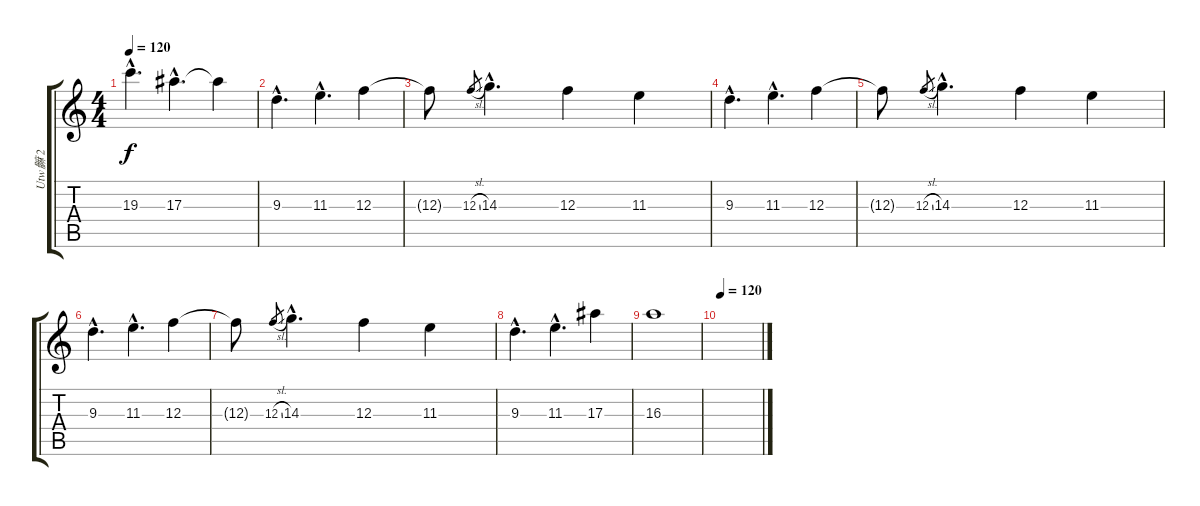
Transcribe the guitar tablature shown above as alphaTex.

\track ("Utw髍 2" "Utw髍 2") {instrument distortionguitar}
\staff {score tabs}
\tuning (D4 A3 F3 C3 G2 D2) {hide}
\ts (4 4)
\tempo 120
\clef g2
\ks c
19.3{hac}.4{d dy f} 17.3{hac}.4{d} 17.3{t}.4 |
9.3{hac}.4{d} 11.3{hac}.4{d} 12.3.4 |
12.3{t}.8 12.3{sl}.8{gr} 14.3{hac}.4{d} 12.3.4 11.3.4 |
9.3{hac}.4{d} 11.3{hac}.4{d} 12.3.4 |
12.3{t}.8 12.3{sl}.8{gr} 14.3{hac}.4{d} 12.3.4 11.3.4 |
9.3{hac}.4{d} 11.3{hac}.4{d} 12.3.4 |
12.3{t}.8 12.3{sl}.8{gr} 14.3{hac}.4{d} 12.3.4 11.3.4 |
9.3{hac}.4{d} 11.3{hac}.4{d} 17.3.4 |
16.3.1 |
\tempo 120
